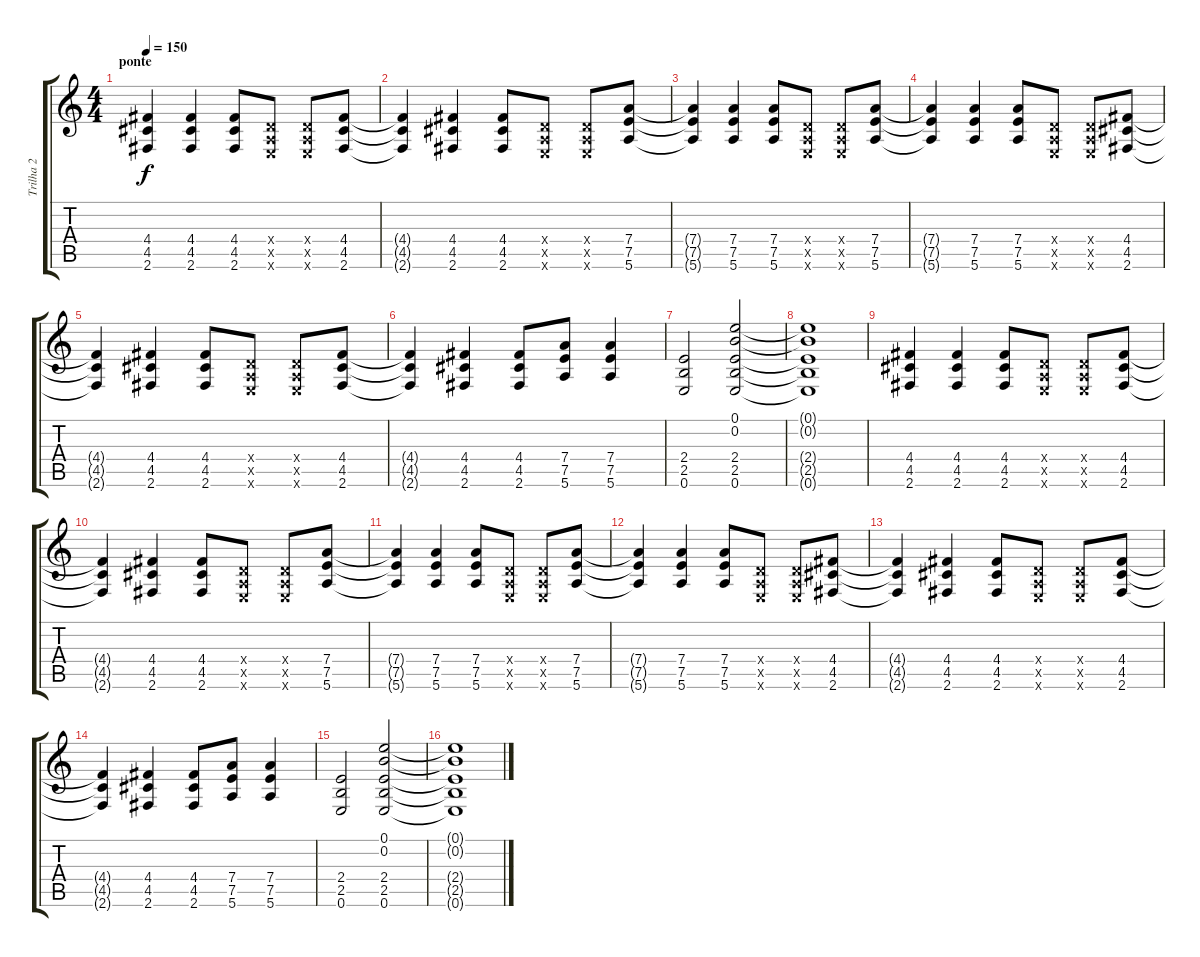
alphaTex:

\track ("Trilha 2" "Trilha 2") {instrument distortionguitar}
\staff {score tabs}
\tuning (E4 B3 G3 D3 A2 E2) {hide}
\ts (4 4)
\section ("" "ponte")
\tempo 150
\clef g2
\ks c
(4.4 4.5 2.6).4{dy f} (4.4 4.5 2.6).4 (4.4 4.5 2.6).8 (0.4{x} 0.5{x} 0.6{x}).8 (0.4{x} 0.5{x} 0.6{x}).8 (4.4 4.5 2.6).8 |
(4.4{t} 4.5{t} 2.6{t}).4 (4.4 4.5 2.6).4 (4.4 4.5 2.6).8 (0.4{x} 0.5{x} 0.6{x}).8 (0.4{x} 0.5{x} 0.6{x}).8 (7.4 7.5 5.6).8 |
(7.4{t} 7.5{t} 5.6{t}).4 (7.4 7.5 5.6).4 (7.4 7.5 5.6).8 (0.4{x} 0.5{x} 0.6{x}).8 (0.4{x} 0.5{x} 0.6{x}).8 (7.4 7.5 5.6).8 |
(7.4{t} 7.5{t} 5.6{t}).4 (7.4 7.5 5.6).4 (7.4 7.5 5.6).8 (0.4{x} 0.5{x} 0.6{x}).8 (0.4{x} 0.5{x} 0.6{x}).8 (4.4 4.5 2.6).8 |
(4.4{t} 4.5{t} 2.6{t}).4 (4.4 4.5 2.6).4 (4.4 4.5 2.6).8 (0.4{x} 0.5{x} 0.6{x}).8 (0.4{x} 0.5{x} 0.6{x}).8 (4.4 4.5 2.6).8 |
(4.4{t} 4.5{t} 2.6{t}).4 (4.4 4.5 2.6).4 (4.4 4.5 2.6).8 (7.4 7.5 5.6).8 (7.4 7.5 5.6).4 |
(2.4 2.5 0.6).2 (0.1 0.2 2.4 2.5 0.6).2 |
(0.1{t} 0.2{t} 2.4{t} 2.5{t} 0.6{t}).1 |
(4.4 4.5 2.6).4 (4.4 4.5 2.6).4 (4.4 4.5 2.6).8 (0.4{x} 0.5{x} 0.6{x}).8 (0.4{x} 0.5{x} 0.6{x}).8 (4.4 4.5 2.6).8 |
(4.4{t} 4.5{t} 2.6{t}).4 (4.4 4.5 2.6).4 (4.4 4.5 2.6).8 (0.4{x} 0.5{x} 0.6{x}).8 (0.4{x} 0.5{x} 0.6{x}).8 (7.4 7.5 5.6).8 |
(7.4{t} 7.5{t} 5.6{t}).4 (7.4 7.5 5.6).4 (7.4 7.5 5.6).8 (0.4{x} 0.5{x} 0.6{x}).8 (0.4{x} 0.5{x} 0.6{x}).8 (7.4 7.5 5.6).8 |
(7.4{t} 7.5{t} 5.6{t}).4 (7.4 7.5 5.6).4 (7.4 7.5 5.6).8 (0.4{x} 0.5{x} 0.6{x}).8 (0.4{x} 0.5{x} 0.6{x}).8 (4.4 4.5 2.6).8 |
(4.4{t} 4.5{t} 2.6{t}).4 (4.4 4.5 2.6).4 (4.4 4.5 2.6).8 (0.4{x} 0.5{x} 0.6{x}).8 (0.4{x} 0.5{x} 0.6{x}).8 (4.4 4.5 2.6).8 |
(4.4{t} 4.5{t} 2.6{t}).4 (4.4 4.5 2.6).4 (4.4 4.5 2.6).8 (7.4 7.5 5.6).8 (7.4 7.5 5.6).4 |
(2.4 2.5 0.6).2 (0.1 0.2 2.4 2.5 0.6).2 |
(0.1{t} 0.2{t} 2.4{t} 2.5{t} 0.6{t}).1
